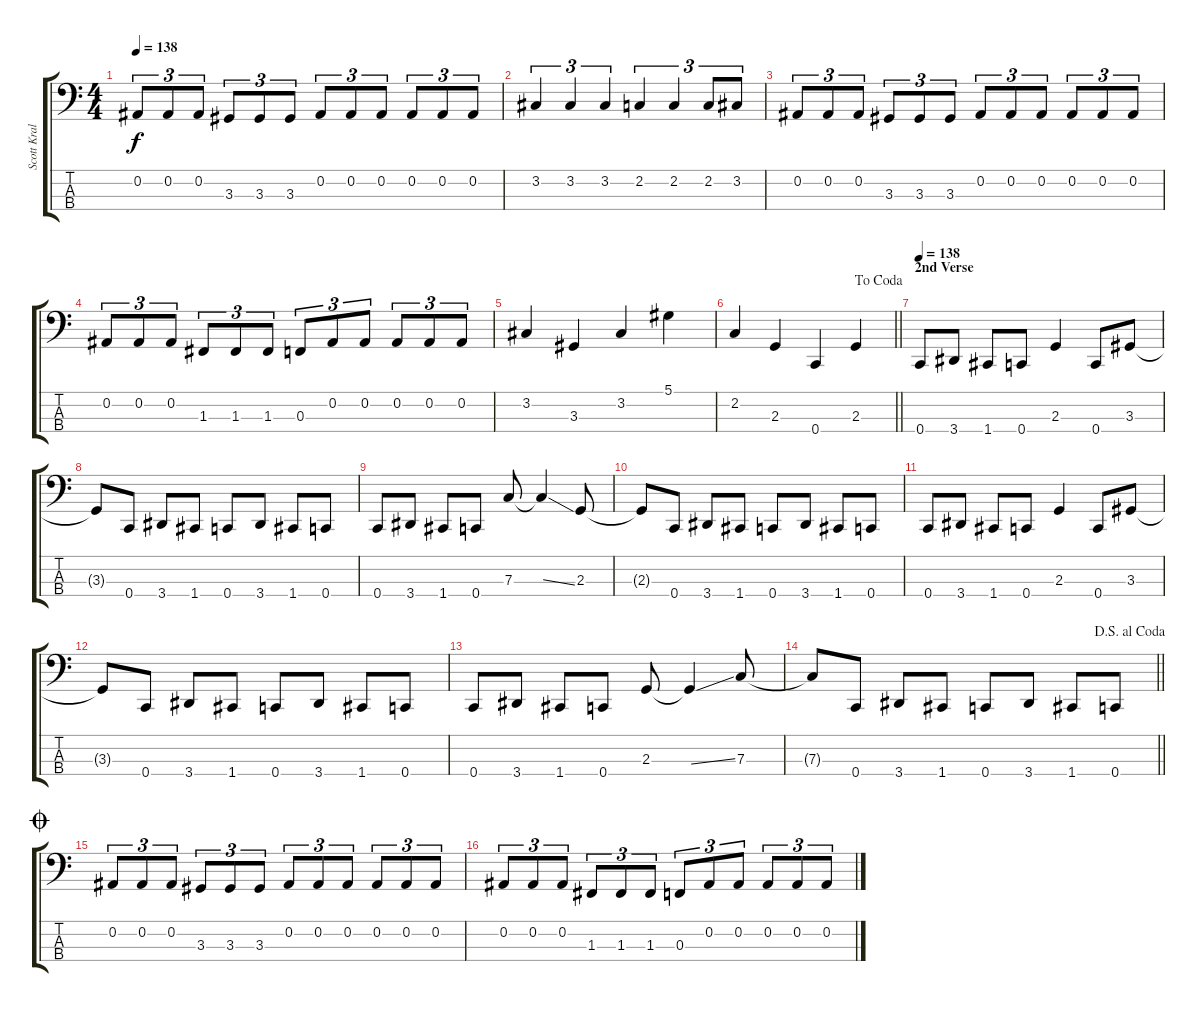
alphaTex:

\track ("Scott Krall" "Scott Kral") {instrument electricbassfinger}
\staff {score tabs}
\tuning (Eb2 Bb1 F1 C1) {hide}
\ts (4 4)
\tempo 138
\clef f4
\ks c
0.2.8{tu (3 2) dy f} 0.2.8{tu (3 2)} 0.2.8{tu (3 2)} 3.3.8{tu (3 2)} 3.3.8{tu (3 2)} 3.3.8{tu (3 2)} 0.2.8{tu (3 2)} 0.2.8{tu (3 2)} 0.2.8{tu (3 2)} 0.2.8{tu (3 2)} 0.2.8{tu (3 2)} 0.2.8{tu (3 2)} |
3.2.4{tu (3 2)} 3.2.4{tu (3 2)} 3.2.4{tu (3 2)} 2.2.4{tu (3 2)} 2.2.4{tu (3 2)} 2.2.8{tu (3 2)} 3.2.8{tu (3 2)} |
0.2.8{tu (3 2)} 0.2.8{tu (3 2)} 0.2.8{tu (3 2)} 3.3.8{tu (3 2)} 3.3.8{tu (3 2)} 3.3.8{tu (3 2)} 0.2.8{tu (3 2)} 0.2.8{tu (3 2)} 0.2.8{tu (3 2)} 0.2.8{tu (3 2)} 0.2.8{tu (3 2)} 0.2.8{tu (3 2)} |
0.2.8{tu (3 2)} 0.2.8{tu (3 2)} 0.2.8{tu (3 2)} 1.3.8{tu (3 2)} 1.3.8{tu (3 2)} 1.3.8{tu (3 2)} 0.3.8{tu (3 2)} 0.2.8{tu (3 2)} 0.2.8{tu (3 2)} 0.2.8{tu (3 2)} 0.2.8{tu (3 2)} 0.2.8{tu (3 2)} |
3.2.4 3.3.4 3.2.4 5.1.4 |
\jump dacoda
\barLineRight lightlight
2.2.4 2.3.4 0.4.4 2.3.4 |
\section ("" "2nd Verse")
\tempo 138
0.4.8 3.4.8 1.4.8 0.4.8 2.3.4 0.4.8 3.3.8 |
3.3{t}.8 0.4.8 3.4.8 1.4.8 0.4.8 3.4.8 1.4.8 0.4.8 |
0.4.8 3.4.8 1.4.8 0.4.8 7.3.8 7.3{ss t}.4 2.3.8 |
2.3{t}.8 0.4.8 3.4.8 1.4.8 0.4.8 3.4.8 1.4.8 0.4.8 |
0.4.8 3.4.8 1.4.8 0.4.8 2.3.4 0.4.8 3.3.8 |
3.3{t}.8 0.4.8 3.4.8 1.4.8 0.4.8 3.4.8 1.4.8 0.4.8 |
0.4.8 3.4.8 1.4.8 0.4.8 2.3.8 2.3{ss t}.4 7.3.8 |
\jump dalsegnoalcoda
\barLineRight lightlight
7.3{t}.8 0.4.8 3.4.8 1.4.8 0.4.8 3.4.8 1.4.8 0.4.8 |
\jump coda
0.2.8{tu (3 2)} 0.2.8{tu (3 2)} 0.2.8{tu (3 2)} 3.3.8{tu (3 2)} 3.3.8{tu (3 2)} 3.3.8{tu (3 2)} 0.2.8{tu (3 2)} 0.2.8{tu (3 2)} 0.2.8{tu (3 2)} 0.2.8{tu (3 2)} 0.2.8{tu (3 2)} 0.2.8{tu (3 2)} |
0.2.8{tu (3 2)} 0.2.8{tu (3 2)} 0.2.8{tu (3 2)} 1.3.8{tu (3 2)} 1.3.8{tu (3 2)} 1.3.8{tu (3 2)} 0.3.8{tu (3 2)} 0.2.8{tu (3 2)} 0.2.8{tu (3 2)} 0.2.8{tu (3 2)} 0.2.8{tu (3 2)} 0.2.8{tu (3 2)}
